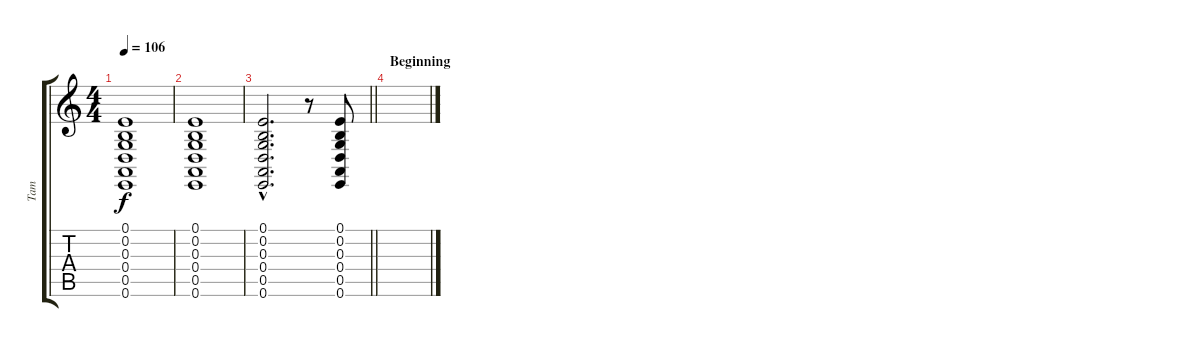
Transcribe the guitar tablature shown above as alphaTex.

\track ("Tam" "Tam") {instrument taikodrum}
\staff {score tabs}
\tuning (E4 B3 G3 D3 A2 E2) {hide}
\ts (4 4)
\tempo 106
\clef g2
\ks c
(0.1 0.2 0.3 0.4 0.5 0.6).1{dy f} |
(0.1 0.2 0.3 0.4 0.5 0.6).1 |
\barLineRight lightlight
(0.1{hac} 0.2{hac} 0.3{hac} 0.4{hac} 0.5{hac} 0.6{hac}).2{d} r.8 (0.1 0.2 0.3 0.4 0.5 0.6).8 |
\section ("" "Beginning")
